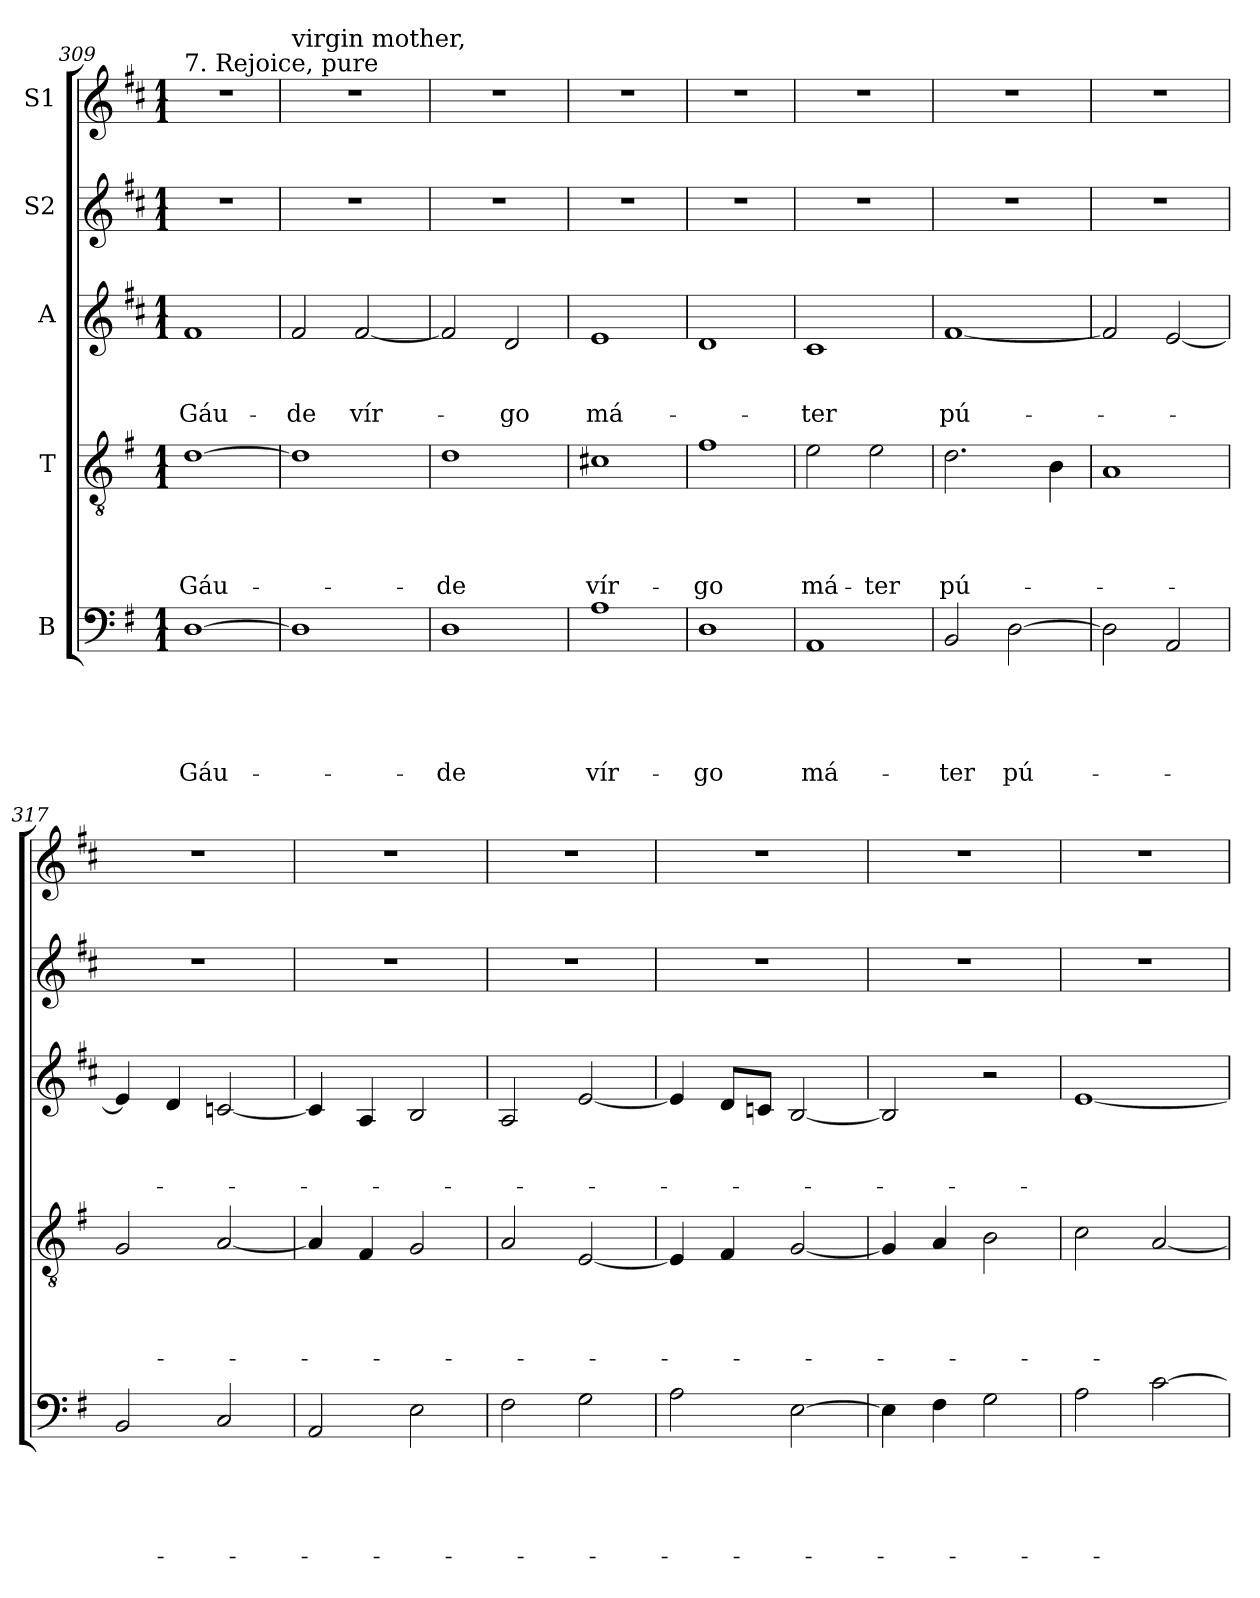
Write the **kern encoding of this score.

**kern	**text	**text	**text	**text	**text	**kern	**text	**text	**text	**text	**kern	**text	**text	**text	**kern	**kern
*part5	*part5	*part5	*part5	*part5	*part5	*part4	*part4	*part4	*part4	*part4	*part3	*part3	*part3	*part3	*part2	*part1
*staff5	*staff5	*staff5	*staff5	*staff5	*staff5	*staff4	*staff4	*staff4	*staff4	*staff4	*staff3	*staff3	*staff3	*staff3	*staff2	*staff1
*I"B	*	*	*	*	*	*I"T	*	*	*	*	*I"A	*	*	*	*I"S2	*I"S1
*clefF4	*	*	*	*	*	*clefGv2	*	*	*	*	*clefG2	*	*	*	*clefG2	*clefG2
*k[f#]	*	*	*	*	*	*k[f#]	*	*	*	*	*k[f#c#]	*	*	*	*k[f#c#]	*k[f#c#]
*G:	*	*	*	*	*	*G:	*	*	*	*	*D:	*	*	*	*D:	*D:
*M1/1	*	*	*	*	*	*M1/1	*	*	*	*	*M1/1	*	*	*	*M1/1	*M1/1
=309	=309	=309	=309	=309	=309	=309	=309	=309	=309	=309	=309	=309	=309	=309	=309	=309
!	!	!	!	!	!	!	!	!	!	!	!	!	!	!	!	!LO:TX:a:t=7. Rejoice, pure
!	!	!	!	!	!LO:LY:b	!	!	!	!	!LO:LY:b	!	!	!	!LO:LY:b	!	!
[1D	.	.	.	.	Gáu-	[1d	.	.	.	Gáu-	1f#	.	.	Gáu-	1r	1r
=310	=310	=310	=310	=310	=310	=310	=310	=310	=310	=310	=310	=310	=310	=310	=310	=310
!	!	!	!	!	!	!	!	!	!	!	!	!	!	!	!	!LO:TX:a:t=virgin mother,
!	!	!	!	!	!	!	!	!	!	!	!	!	!	!LO:LY:b	!	!
1D]	.	.	.	.	.	1d]	.	.	.	.	2f#/	.	.	-de	1r	1r
!	!	!	!	!	!	!	!	!	!	!	!	!	!	!LO:LY:b	!	!
.	.	.	.	.	.	.	.	.	.	.	[2f#/	.	.	vír-	.	.
=311	=311	=311	=311	=311	=311	=311	=311	=311	=311	=311	=311	=311	=311	=311	=311	=311
!	!	!	!	!	!LO:LY:b	!	!	!	!	!LO:LY:b	!	!	!	!	!	!
1D	.	.	.	.	-de	1d	.	.	.	-de	2f#/]	.	.	.	1r	1r
!	!	!	!	!	!	!	!	!	!	!	!	!	!	!LO:LY:b	!	!
.	.	.	.	.	.	.	.	.	.	.	2d/	.	.	-go	.	.
!!LO:PB:g=z
=312	=312	=312	=312	=312	=312	=312	=312	=312	=312	=312	=312	=312	=312	=312	=312	=312
!	!	!	!	!	!LO:LY:b	!	!	!	!	!LO:LY:b	!	!	!	!LO:LY:b	!	!
1A	.	.	.	.	vír-	1c#i	.	.	.	vír-	1e	.	.	má-	1r	1r
=313	=313	=313	=313	=313	=313	=313	=313	=313	=313	=313	=313	=313	=313	=313	=313	=313
!	!	!	!	!	!LO:LY:b	!	!	!	!	!LO:LY:b	!	!	!	!	!	!
1D	.	.	.	.	-go	1f#	.	.	.	-go	1d	.	.	.	1r	1r
=314	=314	=314	=314	=314	=314	=314	=314	=314	=314	=314	=314	=314	=314	=314	=314	=314
!	!	!	!	!	!LO:LY:b	!	!	!	!	!LO:LY:b	!	!	!	!LO:LY:b	!	!
1AA	.	.	.	.	má-	2e\	.	.	.	má-	1c#	.	.	-ter	1r	1r
!	!	!	!	!	!	!	!	!	!	!LO:LY:b	!	!	!	!	!	!
.	.	.	.	.	.	2e\	.	.	.	-ter	.	.	.	.	.	.
=315	=315	=315	=315	=315	=315	=315	=315	=315	=315	=315	=315	=315	=315	=315	=315	=315
!	!	!	!	!	!LO:LY:b	!	!	!	!	!LO:LY:b	!	!	!	!LO:LY:b	!	!
2BB/	.	.	.	.	-ter	2.d\	.	.	.	pú-	[1f#	.	.	pú-	1r	1r
!	!	!	!	!	!LO:LY:b	!	!	!	!	!	!	!	!	!	!	!
[2D\	.	.	.	.	pú-	.	.	.	.	.	.	.	.	.	.	.
.	.	.	.	.	.	4B\	.	.	.	.	.	.	.	.	.	.
=316	=316	=316	=316	=316	=316	=316	=316	=316	=316	=316	=316	=316	=316	=316	=316	=316
2D\]	.	.	.	.	.	1A	.	.	.	.	2f#/]	.	.	.	1r	1r
2AA/	.	.	.	.	.	.	.	.	.	.	[2e/	.	.	.	.	.
=317	=317	=317	=317	=317	=317	=317	=317	=317	=317	=317	=317	=317	=317	=317	=317	=317
2BB/	.	.	.	.	.	2G/	.	.	.	.	4e/]	.	.	.	1r	1r
.	.	.	.	.	.	.	.	.	.	.	4d/	.	.	.	.	.
2C/	.	.	.	.	.	[2A/	.	.	.	.	[2cni/	.	.	.	.	.
=318	=318	=318	=318	=318	=318	=318	=318	=318	=318	=318	=318	=318	=318	=318	=318	=318
2AA/	.	.	.	.	.	4A/]	.	.	.	.	4c/]	.	.	.	1r	1r
.	.	.	.	.	.	4F#/	.	.	.	.	4A/	.	.	.	.	.
2E\	.	.	.	.	.	2G/	.	.	.	.	2B/	.	.	.	.	.
!!LO:LB:g=z
=319	=319	=319	=319	=319	=319	=319	=319	=319	=319	=319	=319	=319	=319	=319	=319	=319
2F#\	.	.	.	.	.	2A/	.	.	.	.	2A/	.	.	.	1r	1r
2G\	.	.	.	.	.	[2E/	.	.	.	.	[2e/	.	.	.	.	.
=320	=320	=320	=320	=320	=320	=320	=320	=320	=320	=320	=320	=320	=320	=320	=320	=320
2A\	.	.	.	.	.	4E/]	.	.	.	.	4e/]	.	.	.	1r	1r
.	.	.	.	.	.	4F#/	.	.	.	.	8d/L	.	.	.	.	.
.	.	.	.	.	.	.	.	.	.	.	8cni/J	.	.	.	.	.
[2E\	.	.	.	.	.	[2G/	.	.	.	.	[2B/	.	.	.	.	.
=321	=321	=321	=321	=321	=321	=321	=321	=321	=321	=321	=321	=321	=321	=321	=321	=321
4E\]	.	.	.	.	.	4G/]	.	.	.	.	2B/]	.	.	.	1r	1r
4F#\	.	.	.	.	.	4A/	.	.	.	.	.	.	.	.	.	.
2G\	.	.	.	.	.	2B\	.	.	.	.	2r	.	.	.	.	.
=322	=322	=322	=322	=322	=322	=322	=322	=322	=322	=322	=322	=322	=322	=322	=322	=322
2A\	.	.	.	.	.	2c\	.	.	.	.	[1e	.	.	.	1r	1r
[2c\	.	.	.	.	.	[2A/	.	.	.	.	.	.	.	.	.	.
=	=	=	=	=	=	=	=	=	=	=	=	=	=	=	=	=
*-	*-	*-	*-	*-	*-	*-	*-	*-	*-	*-	*-	*-	*-	*-	*-	*-
